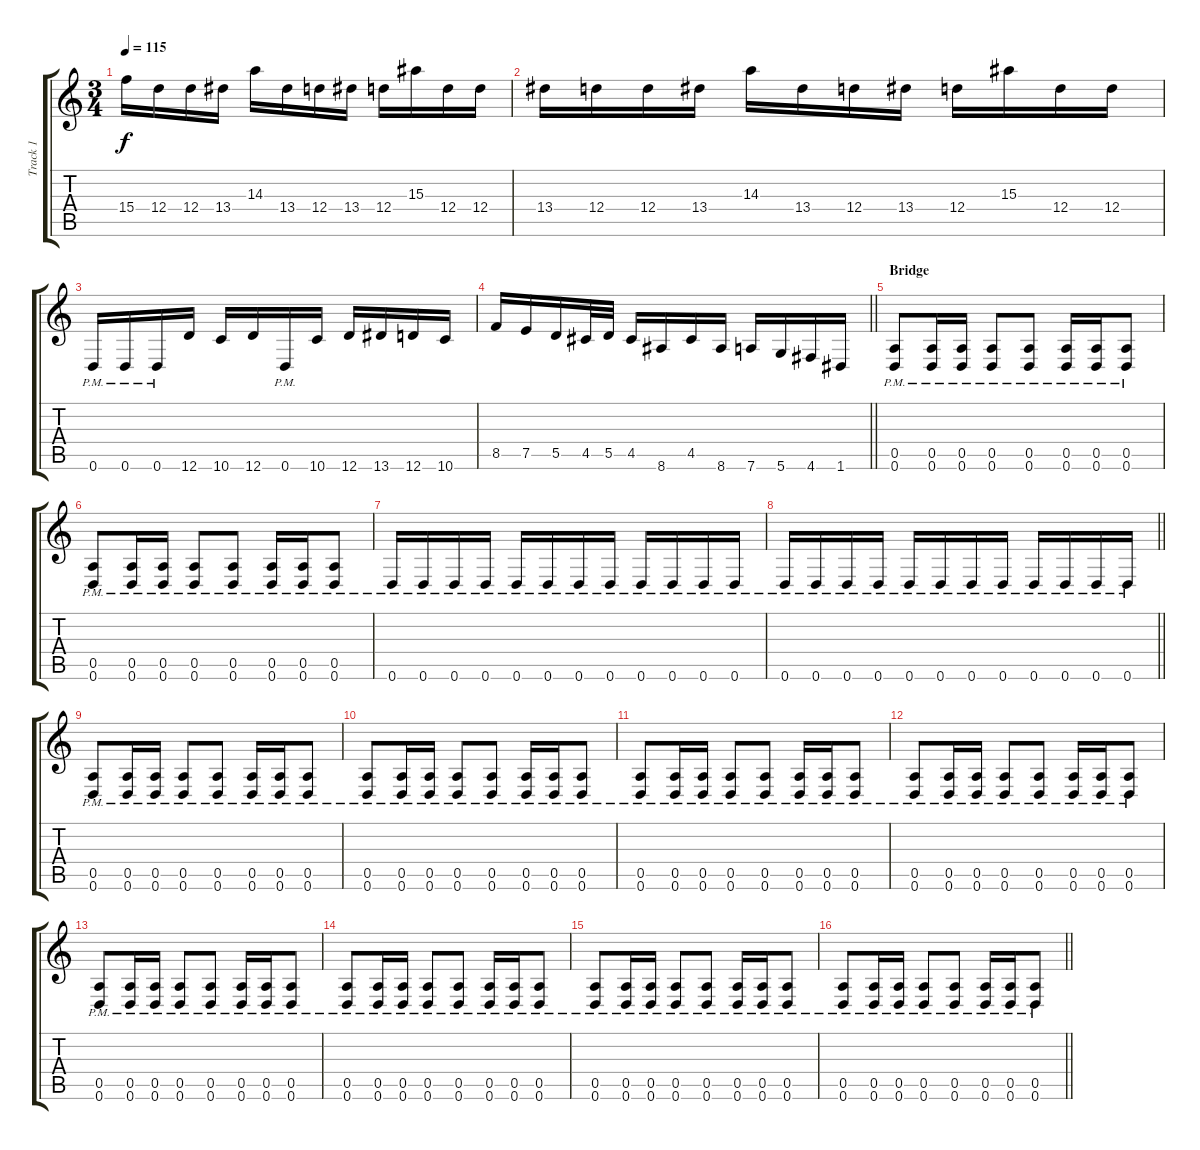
\track ("Track 1" "Track 1") {instrument overdrivenguitar}
\staff {score tabs}
\tuning (E4 B3 G3 D3 A2 D2) {hide}
\ts (3 4)
\tempo 115
\clef g2
\ks c
15.4.16{dy f} 12.4.16 12.4.16 13.4.16 14.3.16 13.4.16 12.4.16 13.4.16 12.4.16 15.3.16 12.4.16 12.4.16 |
13.4.16 12.4.16 12.4.16 13.4.16 14.3.16 13.4.16 12.4.16 13.4.16 12.4.16 15.3.16 12.4.16 12.4.16 |
0.6{pm}.16 0.6{pm}.16 0.6{pm}.16 12.6.16 10.6.16 12.6.16 0.6{pm}.16 10.6.16 12.6.16 13.6.16 12.6.16 10.6.16 |
\barLineRight lightlight
8.5.16 7.5.16 5.5.16 4.5.32 5.5.32 4.5.16 8.6.16 4.5.16 8.6.16 7.6.16 5.6.16 4.6.16 1.6.16 |
\section ("" "Bridge")
(0.5{pm} 0.6{pm}).8 (0.5{pm} 0.6{pm}).16 (0.5{pm} 0.6{pm}).16 (0.5{pm} 0.6{pm}).8 (0.5{pm} 0.6{pm}).8 (0.5{pm} 0.6{pm}).16 (0.5{pm} 0.6{pm}).16 (0.5{pm} 0.6{pm}).8 |
(0.5{pm} 0.6{pm}).8 (0.5{pm} 0.6{pm}).16 (0.5{pm} 0.6{pm}).16 (0.5{pm} 0.6{pm}).8 (0.5{pm} 0.6{pm}).8 (0.5{pm} 0.6{pm}).16 (0.5{pm} 0.6{pm}).16 (0.5{pm} 0.6{pm}).8 |
0.6{pm}.16 0.6{pm}.16 0.6{pm}.16 0.6{pm}.16 0.6{pm}.16 0.6{pm}.16 0.6{pm}.16 0.6{pm}.16 0.6{pm}.16 0.6{pm}.16 0.6{pm}.16 0.6{pm}.16 |
\barLineRight lightlight
0.6{pm}.16 0.6{pm}.16 0.6{pm}.16 0.6{pm}.16 0.6{pm}.16 0.6{pm}.16 0.6{pm}.16 0.6{pm}.16 0.6{pm}.16 0.6{pm}.16 0.6{pm}.16 0.6{pm}.16 |
(0.5{pm} 0.6{pm}).8 (0.5{pm} 0.6{pm}).16 (0.5{pm} 0.6{pm}).16 (0.5{pm} 0.6{pm}).8 (0.5{pm} 0.6{pm}).8 (0.5{pm} 0.6{pm}).16 (0.5{pm} 0.6{pm}).16 (0.5{pm} 0.6{pm}).8 |
(0.5{pm} 0.6{pm}).8 (0.5{pm} 0.6{pm}).16 (0.5{pm} 0.6{pm}).16 (0.5{pm} 0.6{pm}).8 (0.5{pm} 0.6{pm}).8 (0.5{pm} 0.6{pm}).16 (0.5{pm} 0.6{pm}).16 (0.5{pm} 0.6{pm}).8 |
(0.5{pm} 0.6{pm}).8 (0.5{pm} 0.6{pm}).16 (0.5{pm} 0.6{pm}).16 (0.5{pm} 0.6{pm}).8 (0.5{pm} 0.6{pm}).8 (0.5{pm} 0.6{pm}).16 (0.5{pm} 0.6{pm}).16 (0.5{pm} 0.6{pm}).8 |
(0.5{pm} 0.6{pm}).8 (0.5{pm} 0.6{pm}).16 (0.5{pm} 0.6{pm}).16 (0.5{pm} 0.6{pm}).8 (0.5{pm} 0.6{pm}).8 (0.5{pm} 0.6{pm}).16 (0.5{pm} 0.6{pm}).16 (0.5{pm} 0.6{pm}).8 |
(0.5{pm} 0.6{pm}).8 (0.5{pm} 0.6{pm}).16 (0.5{pm} 0.6{pm}).16 (0.5{pm} 0.6{pm}).8 (0.5{pm} 0.6{pm}).8 (0.5{pm} 0.6{pm}).16 (0.5{pm} 0.6{pm}).16 (0.5{pm} 0.6{pm}).8 |
(0.5{pm} 0.6{pm}).8 (0.5{pm} 0.6{pm}).16 (0.5{pm} 0.6{pm}).16 (0.5{pm} 0.6{pm}).8 (0.5{pm} 0.6{pm}).8 (0.5{pm} 0.6{pm}).16 (0.5{pm} 0.6{pm}).16 (0.5{pm} 0.6{pm}).8 |
(0.5{pm} 0.6{pm}).8 (0.5{pm} 0.6{pm}).16 (0.5{pm} 0.6{pm}).16 (0.5{pm} 0.6{pm}).8 (0.5{pm} 0.6{pm}).8 (0.5{pm} 0.6{pm}).16 (0.5{pm} 0.6{pm}).16 (0.5{pm} 0.6{pm}).8 |
\barLineRight lightlight
(0.5{pm} 0.6{pm}).8 (0.5{pm} 0.6{pm}).16 (0.5{pm} 0.6{pm}).16 (0.5{pm} 0.6{pm}).8 (0.5{pm} 0.6{pm}).8 (0.5{pm} 0.6{pm}).16 (0.5{pm} 0.6{pm}).16 (0.5{pm} 0.6{pm}).8
